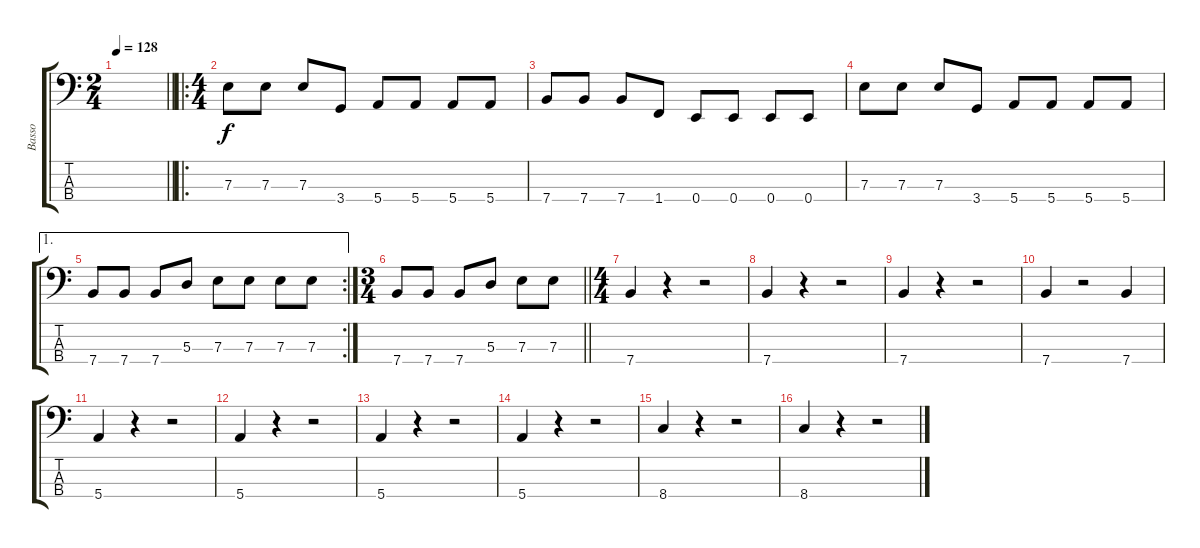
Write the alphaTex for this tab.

\track ("Basso" "Basso") {instrument electricbassfinger}
\staff {score tabs}
\tuning (G2 D2 A1 E1) {hide}
\ts (2 4)
\tempo 128
\clef f4
\barLineRight lightlight
\ks c
|
\ro
\ts (4 4)
7.3.8 7.3.8 7.3.8 3.4.8 5.4.8 5.4.8 5.4.8 5.4.8 |
7.4.8 7.4.8 7.4.8 1.4.8 0.4.8 0.4.8 0.4.8 0.4.8 |
7.3.8 7.3.8 7.3.8 3.4.8 5.4.8 5.4.8 5.4.8 5.4.8 |
\ae 1
\rc 2
7.4.8 7.4.8 7.4.8 5.3.8 7.3.8 7.3.8 7.3.8 7.3.8 |
\ts (3 4)
\barLineRight lightlight
7.4.8 7.4.8 7.4.8 5.3.8 7.3.8 7.3.8 |
\ts (4 4)
7.4.4 r.4 r.2 |
7.4.4 r.4 r.2 |
7.4.4 r.4 r.2 |
7.4.4 r.2 7.4.4 |
5.4.4 r.4 r.2 |
5.4.4 r.4 r.2 |
5.4.4 r.4 r.2 |
5.4.4 r.4 r.2 |
8.4.4 r.4 r.2 |
8.4.4 r.4 r.2
